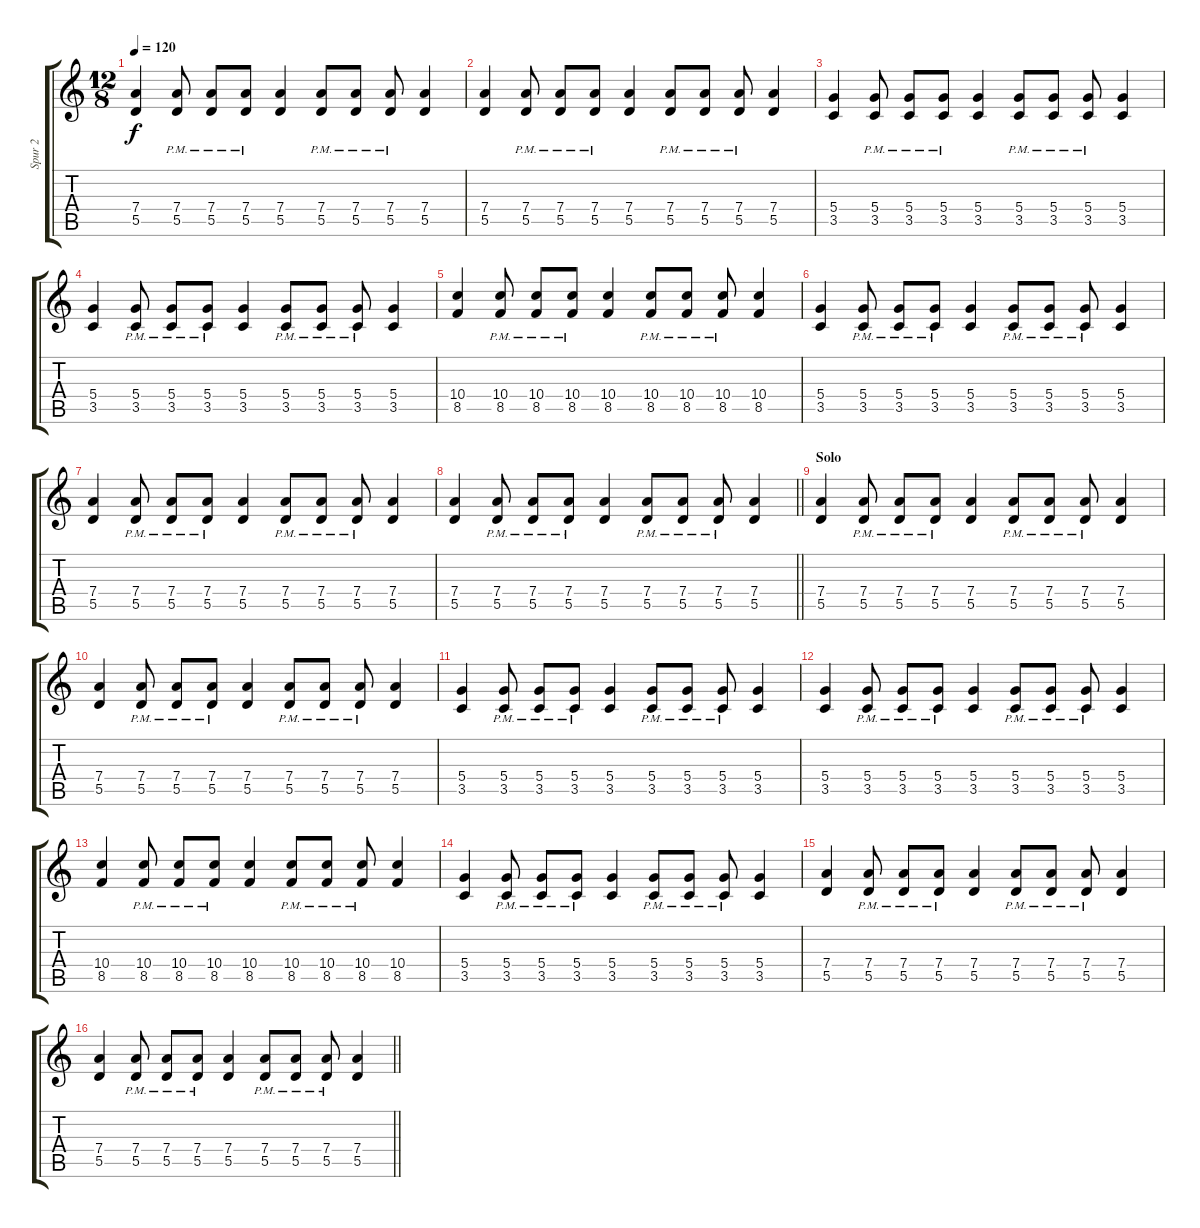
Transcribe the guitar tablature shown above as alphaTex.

\track ("Spur 2" "Spur 2") {instrument distortionguitar}
\staff {score tabs}
\tuning (E4 B3 G3 D3 A2 E2) {hide}
\ts (12 8)
\tempo 120
\clef g2
\ks c
(7.4 5.5).4{dy f} (7.4{pm} 5.5{pm}).8 (7.4{pm} 5.5{pm}).8 (7.4{pm} 5.5{pm}).8 (7.4 5.5).4 (7.4{pm} 5.5{pm}).8 (7.4{pm} 5.5{pm}).8 (7.4{pm} 5.5{pm}).8 (7.4 5.5).4 |
(7.4 5.5).4 (7.4{pm} 5.5{pm}).8 (7.4{pm} 5.5{pm}).8 (7.4{pm} 5.5{pm}).8 (7.4 5.5).4 (7.4{pm} 5.5{pm}).8 (7.4{pm} 5.5{pm}).8 (7.4{pm} 5.5{pm}).8 (7.4 5.5).4 |
(5.4 3.5).4 (5.4{pm} 3.5{pm}).8 (5.4{pm} 3.5{pm}).8 (5.4{pm} 3.5{pm}).8 (5.4 3.5).4 (5.4{pm} 3.5{pm}).8 (5.4{pm} 3.5{pm}).8 (5.4{pm} 3.5{pm}).8 (5.4 3.5).4 |
(5.4 3.5).4 (5.4{pm} 3.5{pm}).8 (5.4{pm} 3.5{pm}).8 (5.4{pm} 3.5{pm}).8 (5.4 3.5).4 (5.4{pm} 3.5{pm}).8 (5.4{pm} 3.5{pm}).8 (5.4{pm} 3.5{pm}).8 (5.4 3.5).4 |
(10.4 8.5).4 (10.4{pm} 8.5{pm}).8 (10.4{pm} 8.5{pm}).8 (10.4{pm} 8.5{pm}).8 (10.4 8.5).4 (10.4{pm} 8.5{pm}).8 (10.4{pm} 8.5{pm}).8 (10.4{pm} 8.5{pm}).8 (10.4 8.5).4 |
(5.4 3.5).4 (5.4{pm} 3.5{pm}).8 (5.4{pm} 3.5{pm}).8 (5.4{pm} 3.5{pm}).8 (5.4 3.5).4 (5.4{pm} 3.5{pm}).8 (5.4{pm} 3.5{pm}).8 (5.4{pm} 3.5{pm}).8 (5.4 3.5).4 |
(7.4 5.5).4 (7.4{pm} 5.5{pm}).8 (7.4{pm} 5.5{pm}).8 (7.4{pm} 5.5{pm}).8 (7.4 5.5).4 (7.4{pm} 5.5{pm}).8 (7.4{pm} 5.5{pm}).8 (7.4{pm} 5.5{pm}).8 (7.4 5.5).4 |
\barLineRight lightlight
(7.4 5.5).4 (7.4{pm} 5.5{pm}).8 (7.4{pm} 5.5{pm}).8 (7.4{pm} 5.5{pm}).8 (7.4 5.5).4 (7.4{pm} 5.5{pm}).8 (7.4{pm} 5.5{pm}).8 (7.4{pm} 5.5{pm}).8 (7.4 5.5).4 |
\section ("" "Solo")
(7.4 5.5).4 (7.4{pm} 5.5{pm}).8 (7.4{pm} 5.5{pm}).8 (7.4{pm} 5.5{pm}).8 (7.4 5.5).4 (7.4{pm} 5.5{pm}).8 (7.4{pm} 5.5{pm}).8 (7.4{pm} 5.5{pm}).8 (7.4 5.5).4 |
(7.4 5.5).4 (7.4{pm} 5.5{pm}).8 (7.4{pm} 5.5{pm}).8 (7.4{pm} 5.5{pm}).8 (7.4 5.5).4 (7.4{pm} 5.5{pm}).8 (7.4{pm} 5.5{pm}).8 (7.4{pm} 5.5{pm}).8 (7.4 5.5).4 |
(5.4 3.5).4 (5.4{pm} 3.5{pm}).8 (5.4{pm} 3.5{pm}).8 (5.4{pm} 3.5{pm}).8 (5.4 3.5).4 (5.4{pm} 3.5{pm}).8 (5.4{pm} 3.5{pm}).8 (5.4{pm} 3.5{pm}).8 (5.4 3.5).4 |
(5.4 3.5).4 (5.4{pm} 3.5{pm}).8 (5.4{pm} 3.5{pm}).8 (5.4{pm} 3.5{pm}).8 (5.4 3.5).4 (5.4{pm} 3.5{pm}).8 (5.4{pm} 3.5{pm}).8 (5.4{pm} 3.5{pm}).8 (5.4 3.5).4 |
(10.4 8.5).4 (10.4{pm} 8.5{pm}).8 (10.4{pm} 8.5{pm}).8 (10.4{pm} 8.5{pm}).8 (10.4 8.5).4 (10.4{pm} 8.5{pm}).8 (10.4{pm} 8.5{pm}).8 (10.4{pm} 8.5{pm}).8 (10.4 8.5).4 |
(5.4 3.5).4 (5.4{pm} 3.5{pm}).8 (5.4{pm} 3.5{pm}).8 (5.4{pm} 3.5{pm}).8 (5.4 3.5).4 (5.4{pm} 3.5{pm}).8 (5.4{pm} 3.5{pm}).8 (5.4{pm} 3.5{pm}).8 (5.4 3.5).4 |
(7.4 5.5).4 (7.4{pm} 5.5{pm}).8 (7.4{pm} 5.5{pm}).8 (7.4{pm} 5.5{pm}).8 (7.4 5.5).4 (7.4{pm} 5.5{pm}).8 (7.4{pm} 5.5{pm}).8 (7.4{pm} 5.5{pm}).8 (7.4 5.5).4 |
\barLineRight lightlight
(7.4 5.5).4 (7.4{pm} 5.5{pm}).8 (7.4{pm} 5.5{pm}).8 (7.4{pm} 5.5{pm}).8 (7.4 5.5).4 (7.4{pm} 5.5{pm}).8 (7.4{pm} 5.5{pm}).8 (7.4{pm} 5.5{pm}).8 (7.4 5.5).4
